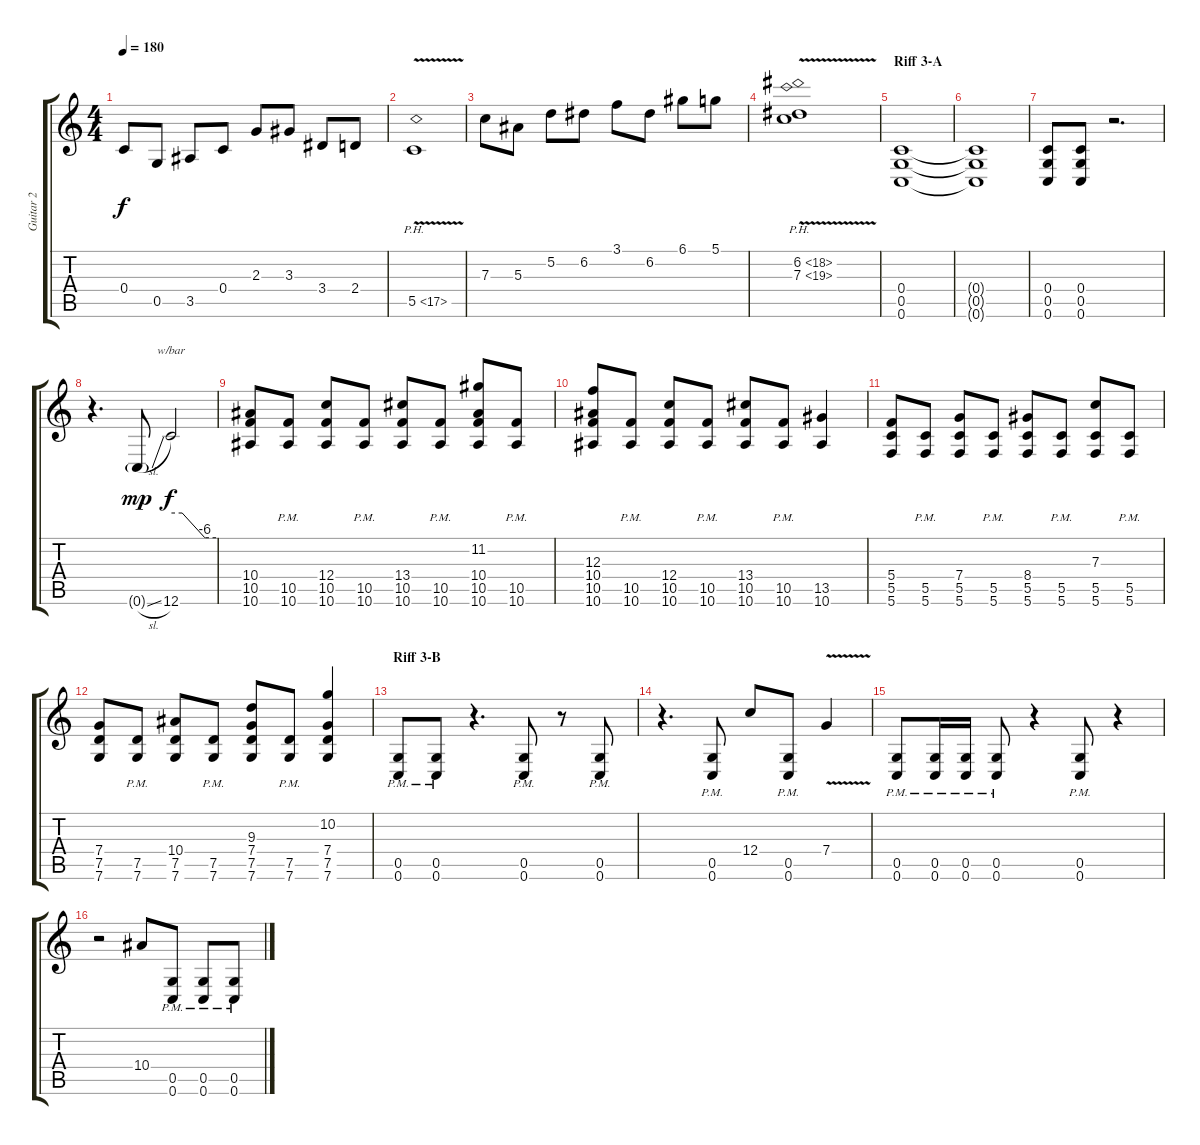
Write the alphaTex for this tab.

\track ("Guitar 2" "Guitar 2") {instrument distortionguitar}
\staff {score tabs}
\tuning (D4 A3 F3 C3 G2 C2) {hide}
\ts (4 4)
\tempo 180
\clef g2
\ks c
0.4.8{dy f} 0.5.8 3.5.8 0.4.8 2.3.8 3.3.8 3.4.8 2.4.8 |
5.5{ph 12 v}.1{instrument guitarharmonics} |
7.3.8{instrument distortionguitar} 5.3.8 5.2.8 6.2.8 3.1.8 6.2.8 6.1.8 5.1.8 |
(6.2{ph 12 v} 7.3{ph 12 v}).1{instrument guitarharmonics} |
\section ("" "Riff 3-A")
(0.4 0.5 0.6).1{instrument distortionguitar} |
(0.4{t} 0.5{t} 0.6{t}).1 |
(0.4 0.5 0.6).8 (0.4 0.5 0.6).8 r.2{d} |
r.4{d} 0.6{sl g}.8{dy mp} 12.6.2{tbe (custom default 0 0 15 0 45 -24 60 -24) dy f} |
(10.4 10.5 10.6).8 (10.5{pm} 10.6{pm}).8 (12.4 10.5 10.6).8 (10.5{pm} 10.6{pm}).8 (13.4 10.5 10.6).8 (10.5{pm} 10.6{pm}).8 (11.2 10.4 10.5 10.6).8 (10.5{pm} 10.6{pm}).8 |
(12.3 10.4 10.5 10.6).8 (10.5{pm} 10.6{pm}).8 (12.4 10.5 10.6).8 (10.5{pm} 10.6{pm}).8 (13.4 10.5 10.6).8 (10.5{pm} 10.6{pm}).8 (13.5 10.6).4 |
(5.4 5.5 5.6).8 (5.5{pm} 5.6{pm}).8 (7.4 5.5 5.6).8 (5.5{pm} 5.6{pm}).8 (8.4 5.5 5.6).8 (5.5{pm} 5.6{pm}).8 (7.3 5.5 5.6).8 (5.5{pm} 5.6{pm}).8 |
(7.4 7.5 7.6).8 (7.5{pm} 7.6{pm}).8 (10.4 7.5 7.6).8 (7.5{pm} 7.6{pm}).8 (9.3 7.4 7.5 7.6).8 (7.5{pm} 7.6{pm}).8 (10.2 7.4 7.5 7.6).4 |
\section ("" "Riff 3-B")
(0.5{pm} 0.6{pm}).8 (0.5{pm} 0.6{pm}).8 r.4{d} (0.5{pm} 0.6{pm}).8 r.8 (0.5{pm} 0.6{pm}).8 |
r.4{d} (0.5{pm} 0.6{pm}).8 12.4.8 (0.5{pm} 0.6{pm}).8 7.4{v}.4 |
(0.5{pm} 0.6{pm}).8 (0.5{pm} 0.6{pm}).16 (0.5{pm} 0.6{pm}).16 (0.5{pm} 0.6{pm}).8 r.4 (0.5{pm} 0.6{pm}).8 r.4 |
r.2 10.4.8 (0.5{pm} 0.6{pm}).8 (0.5{pm} 0.6{pm}).8 (0.5{pm} 0.6{pm}).8
